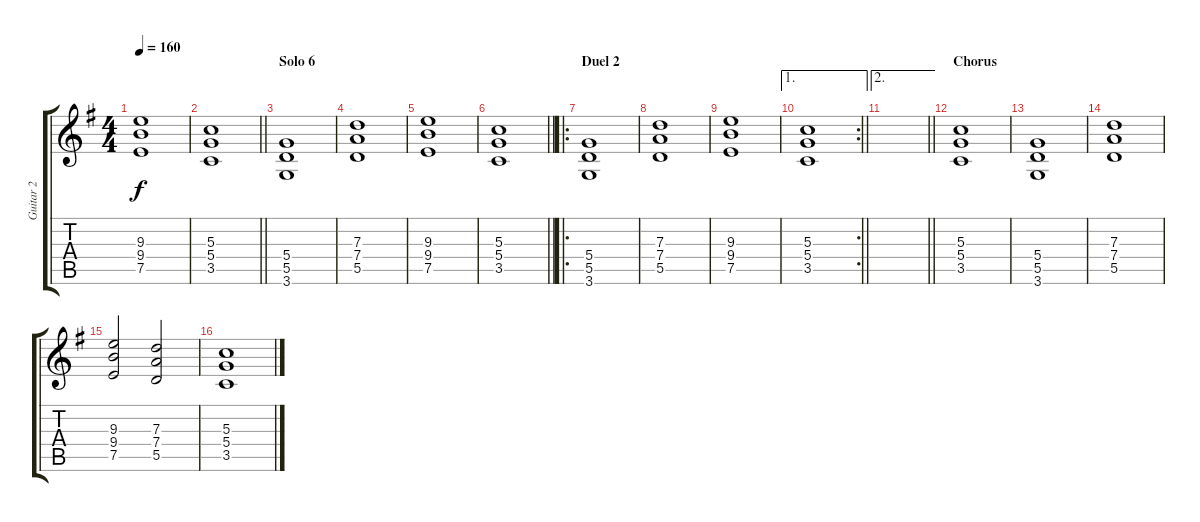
\track ("Guitar 2" "Guitar 2") {instrument distortionguitar}
\staff {score tabs}
\tuning (E4 B3 G3 D3 A2 E2) {hide}
\ts (4 4)
\tempo 160
\clef g2
\ks eminor
(9.3 9.4 7.5).1{dy f} |
\barLineRight lightlight
(5.3 5.4 3.5).1 |
\section ("" "Solo 6")
(5.4 5.5 3.6).1 |
(7.3 7.4 5.5).1 |
(9.3 9.4 7.5).1 |
\barLineRight lightlight
(5.3 5.4 3.5).1 |
\ro
\section ("" "Duel 2")
(5.4 5.5 3.6).1 |
(7.3 7.4 5.5).1 |
(9.3 9.4 7.5).1 |
\ae 1
\rc 2
\barLineRight lightlight
(5.3 5.4 3.5).1 |
\ae 2
\barLineRight lightlight
|
\section ("" "Chorus")
(5.3 5.4 3.5).1 |
(5.4 5.5 3.6).1 |
(7.3 7.4 5.5).1 |
(9.3 9.4 7.5).2 (7.3 7.4 5.5).2 |
(5.3 5.4 3.5).1
